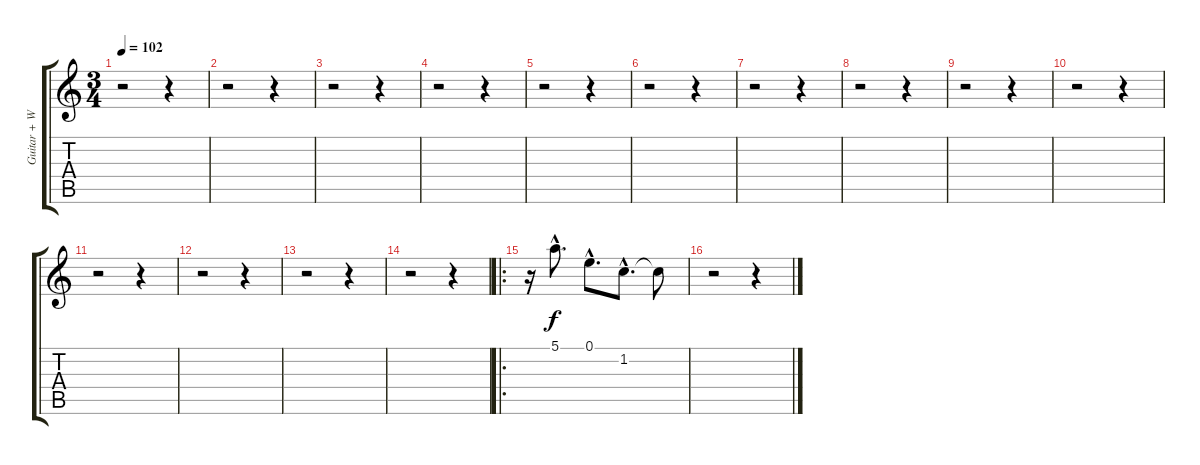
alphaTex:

\track ("Guitar + Weird Sound (part1)" "Guitar + W") {instrument electricguitarmuted}
\staff {score tabs}
\tuning (E4 B3 G3 D3 A2 E2) {hide}
\ts (3 4)
\tempo 102
\clef g2
\ks c
r.2{dy f} r.4 |
r.2 r.4 |
r.2 r.4 |
r.2 r.4 |
r.2 r.4 |
r.2 r.4 |
r.2 r.4 |
r.2 r.4 |
r.2 r.4 |
r.2 r.4 |
r.2 r.4 |
r.2 r.4 |
r.2 r.4 |
r.2 r.4 |
\ro
r.16 5.1{hac}.8{d instrument electricpiano1} 0.1{hac}.8{d instrument electricpiano1} 1.2{hac}.8{d instrument electricpiano1} 1.2{t}.8 |
r.2 r.4
